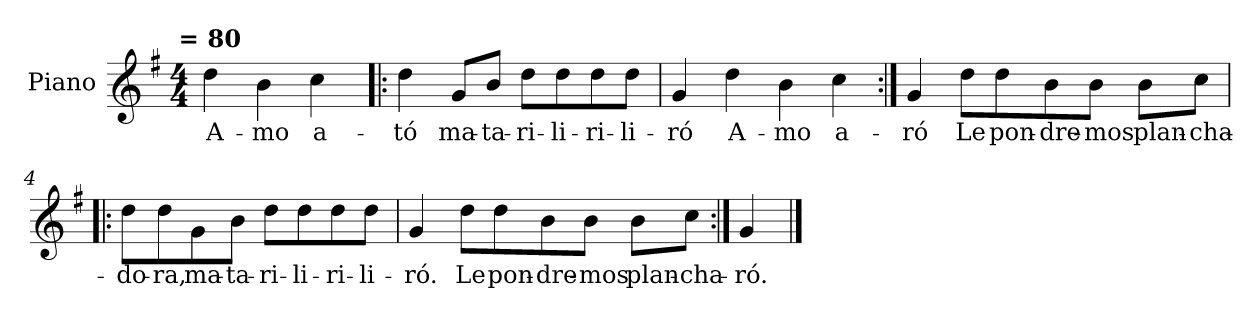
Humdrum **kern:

**kern	**text
*part1	*part1
*staff1	*staff1
*I"Piano	*
*I'Pno	*
*clefG2	*
*k[f#]	*
*G:	*
!!LO:TX:omd:t= = 80
*M4/4	*
*MM80	*
=	=
4dd\	A-
4b\	-mo
4cc\	a-
=1!|:	=1!|:
4dd\	-tó
8g/L	ma-
8b/J	-ta-
8dd\L	-ri-
8dd\	-li-
8dd\	-ri-
8dd\J	-li-
=2	=2
4g/	-ró
4dd\	A-
4b\	-mo
4cc\	a-
=3:|!	=3:|!
4g/	-ró
8dd\L	Le
8dd\	pon-
8b\	-dre-
8b\J	-mos
8b\L	plan-
8cc\J	-cha-
=4!|:	=4!|:
8dd\L	-do-
8dd\	-ra,
8g\	ma-
8b\J	-ta-
8dd\L	-ri-
8dd\	-li-
8dd\	-ri-
8dd\J	-li-
=5	=5
4g/	-ró.
8dd\L	Le
8dd\	pon-
8b\	-dre-
8b\J	-mos
8b\L	plan-
8cc\J	-cha-
=6:|!	=6:|!
4g/	-ró.
==	==
*-	*-
